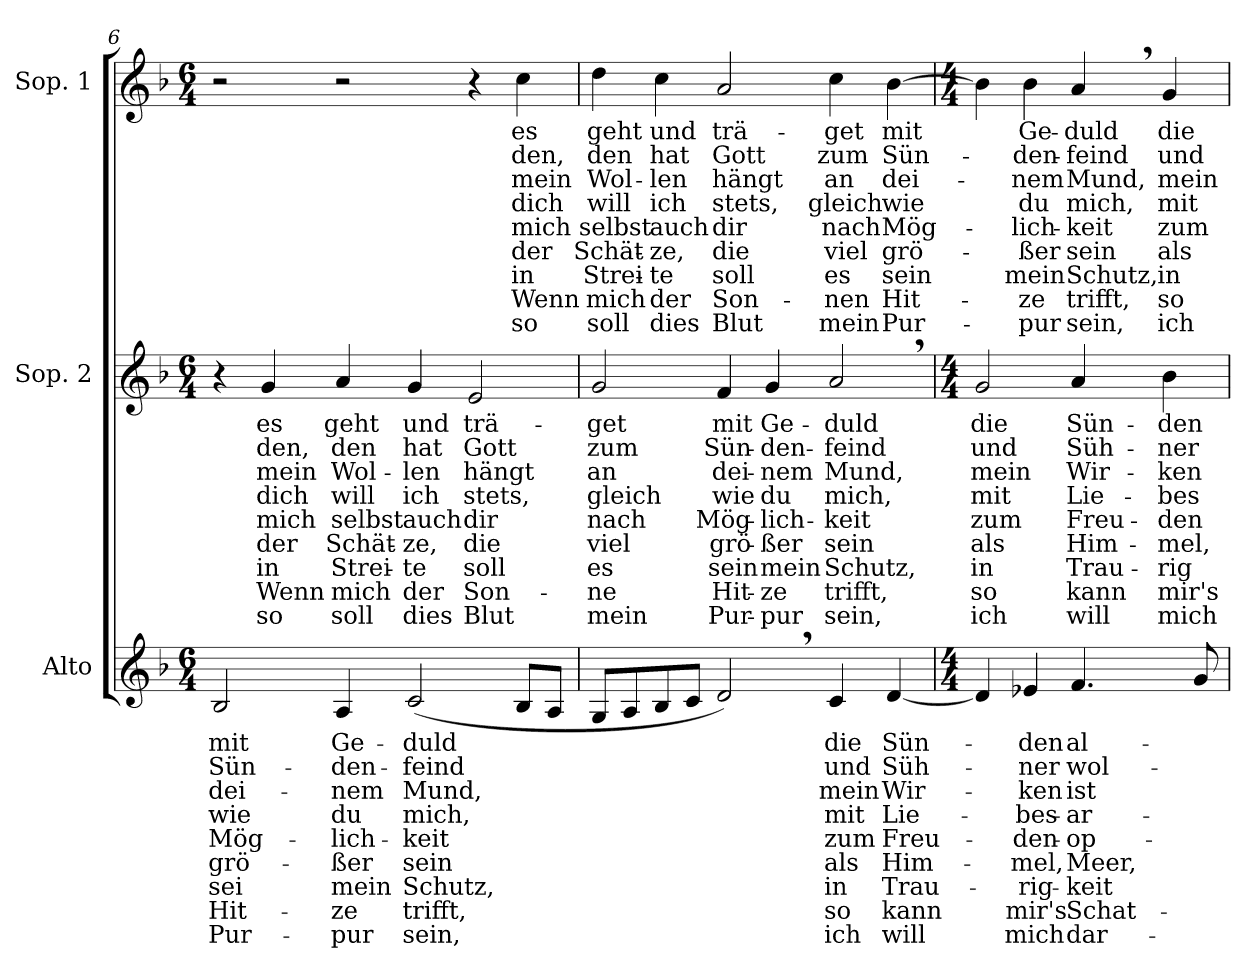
**kern	**text	**text	**text	**text	**text	**text	**text	**text	**text	**kern	**text	**text	**text	**text	**text	**text	**text	**text	**text	**kern	**text	**text	**text	**text	**text	**text	**text	**text	**text
*part3	*part3	*part3	*part3	*part3	*part3	*part3	*part3	*part3	*part3	*part2	*part2	*part2	*part2	*part2	*part2	*part2	*part2	*part2	*part2	*part1	*part1	*part1	*part1	*part1	*part1	*part1	*part1	*part1	*part1
*staff3	*staff3	*staff3	*staff3	*staff3	*staff3	*staff3	*staff3	*staff3	*staff3	*staff2	*staff2	*staff2	*staff2	*staff2	*staff2	*staff2	*staff2	*staff2	*staff2	*staff1	*staff1	*staff1	*staff1	*staff1	*staff1	*staff1	*staff1	*staff1	*staff1
*I"Alto	*	*	*	*	*	*	*	*	*	*I"Sop. 2	*	*	*	*	*	*	*	*	*	*I"Sop. 1	*	*	*	*	*	*	*	*	*
!!LO:PB:g=z
*clefG2	*	*	*	*	*	*	*	*	*	*clefG2	*	*	*	*	*	*	*	*	*	*clefG2	*	*	*	*	*	*	*	*	*
*k[b-]	*	*	*	*	*	*	*	*	*	*k[b-]	*	*	*	*	*	*	*	*	*	*k[b-]	*	*	*	*	*	*	*	*	*
*F:	*	*	*	*	*	*	*	*	*	*F:	*	*	*	*	*	*	*	*	*	*F:	*	*	*	*	*	*	*	*	*
*M6/4	*	*	*	*	*	*	*	*	*	*M6/4	*	*	*	*	*	*	*	*	*	*M6/4	*	*	*	*	*	*	*	*	*
=6	=6	=6	=6	=6	=6	=6	=6	=6	=6	=6	=6	=6	=6	=6	=6	=6	=6	=6	=6	=6	=6	=6	=6	=6	=6	=6	=6	=6	=6
!	!LO:LY:b	!LO:LY:b	!LO:LY:b	!LO:LY:b	!LO:LY:b	!LO:LY:b	!LO:LY:b	!LO:LY:b	!LO:LY:b	!	!	!	!	!	!	!	!	!	!	!	!	!	!	!	!	!	!	!	!
2B-/	mit	Sün-	dei-	wie	Mög-	grö-	sei	Hit-	Pur-	4r	.	.	.	.	.	.	.	.	.	2r	.	.	.	.	.	.	.	.	.
!	!	!	!	!	!	!	!	!	!	!	!LO:LY:b	!LO:LY:b	!LO:LY:b	!LO:LY:b	!LO:LY:b	!LO:LY:b	!LO:LY:b	!LO:LY:b	!LO:LY:b	!	!	!	!	!	!	!	!	!	!
.	.	.	.	.	.	.	.	.	.	4g/	es	den,	mein	dich	mich	der	in	Wenn	so	.	.	.	.	.	.	.	.	.	.
!	!LO:LY:b	!LO:LY:b	!LO:LY:b	!LO:LY:b	!LO:LY:b	!LO:LY:b	!LO:LY:b	!LO:LY:b	!LO:LY:b	!	!	!	!	!	!	!	!	!	!	!	!	!	!	!	!	!	!	!	!
!	!	!	!	!	!	!	!	!	!	!	!LO:LY:b	!LO:LY:b	!LO:LY:b	!LO:LY:b	!LO:LY:b	!LO:LY:b	!LO:LY:b	!LO:LY:b	!LO:LY:b	!	!	!	!	!	!	!	!	!	!
4A/	Ge-	-den-	-nem	du	-lich-	-ßer	mein	-ze	-pur	4a/	geht	den	Wol-	will	selbst	Schät-	Strei-	mich	soll	2r	.	.	.	.	.	.	.	.	.
!	!LO:LY:b	!LO:LY:b	!LO:LY:b	!LO:LY:b	!LO:LY:b	!LO:LY:b	!LO:LY:b	!LO:LY:b	!LO:LY:b	!	!	!	!	!	!	!	!	!	!	!	!	!	!	!	!	!	!	!	!
!	!	!	!	!	!	!	!	!	!	!	!LO:LY:b	!LO:LY:b	!LO:LY:b	!LO:LY:b	!LO:LY:b	!LO:LY:b	!LO:LY:b	!LO:LY:b	!LO:LY:b	!	!	!	!	!	!	!	!	!	!
(<2c/	-duld	-feind	Mund,	mich,	-keit	sein	Schutz,	trifft,	sein,	4g/	und	hat	-len	ich	auch	-ze,	-te	der	dies	.	.	.	.	.	.	.	.	.	.
!	!	!	!	!	!	!	!	!	!	!	!LO:LY:b	!LO:LY:b	!LO:LY:b	!LO:LY:b	!LO:LY:b	!LO:LY:b	!LO:LY:b	!LO:LY:b	!LO:LY:b	!	!	!	!	!	!	!	!	!	!
.	.	.	.	.	.	.	.	.	.	2e/	trä-	Gott	hängt	stets,	dir	die	soll	Son-	Blut	4r	.	.	.	.	.	.	.	.	.
!	!	!	!	!	!	!	!	!	!	!	!	!	!	!	!	!	!	!	!	!	!LO:LY:b	!LO:LY:b	!LO:LY:b	!LO:LY:b	!LO:LY:b	!LO:LY:b	!LO:LY:b	!LO:LY:b	!LO:LY:b
8B-/L	.	.	.	.	.	.	.	.	.	.	.	.	.	.	.	.	.	.	.	4cc\	es	den,	mein	dich	mich	der	in	Wenn	so
8A/J	.	.	.	.	.	.	.	.	.	.	.	.	.	.	.	.	.	.	.	.	.	.	.	.	.	.	.	.	.
=7	=7	=7	=7	=7	=7	=7	=7	=7	=7	=7	=7	=7	=7	=7	=7	=7	=7	=7	=7	=7	=7	=7	=7	=7	=7	=7	=7	=7	=7
!	!	!	!	!	!	!	!	!	!	!	!LO:LY:b	!LO:LY:b	!LO:LY:b	!LO:LY:b	!LO:LY:b	!LO:LY:b	!LO:LY:b	!LO:LY:b	!LO:LY:b	!	!	!	!	!	!	!	!	!	!
!	!	!	!	!	!	!	!	!	!	!	!	!	!	!	!	!	!	!	!	!	!LO:LY:b	!LO:LY:b	!LO:LY:b	!LO:LY:b	!LO:LY:b	!LO:LY:b	!LO:LY:b	!LO:LY:b	!LO:LY:b
8G/L	.	.	.	.	.	.	.	.	.	2g/	-get	zum	an	gleich	nach	viel	es	-ne	mein	4dd\	geht	den	Wol-	will	selbst	Schät-	Strei-	mich	soll
8A/	.	.	.	.	.	.	.	.	.	.	.	.	.	.	.	.	.	.	.	.	.	.	.	.	.	.	.	.	.
!	!	!	!	!	!	!	!	!	!	!	!	!	!	!	!	!	!	!	!	!	!LO:LY:b	!LO:LY:b	!LO:LY:b	!LO:LY:b	!LO:LY:b	!LO:LY:b	!LO:LY:b	!LO:LY:b	!LO:LY:b
8B-/	.	.	.	.	.	.	.	.	.	.	.	.	.	.	.	.	.	.	.	4cc\	und	hat	-len	ich	auch	-ze,	-te	der	dies
8c/J	.	.	.	.	.	.	.	.	.	.	.	.	.	.	.	.	.	.	.	.	.	.	.	.	.	.	.	.	.
!	!	!	!	!	!	!	!	!	!	!	!LO:LY:b	!LO:LY:b	!LO:LY:b	!LO:LY:b	!LO:LY:b	!LO:LY:b	!LO:LY:b	!LO:LY:b	!LO:LY:b	!	!	!	!	!	!	!	!	!	!
!	!	!	!	!	!	!	!	!	!	!	!	!	!	!	!	!	!	!	!	!	!LO:LY:b	!LO:LY:b	!LO:LY:b	!LO:LY:b	!LO:LY:b	!LO:LY:b	!LO:LY:b	!LO:LY:b	!LO:LY:b
2d,>/)	.	.	.	.	.	.	.	.	.	4f/	mit	Sün-	dei-	wie	Mög-	grö-	sein	Hit-	Pur-	2a/	trä-	Gott	hängt	stets,	dir	die	soll	Son-	Blut
!	!	!	!	!	!	!	!	!	!	!	!LO:LY:b	!LO:LY:b	!LO:LY:b	!LO:LY:b	!LO:LY:b	!LO:LY:b	!LO:LY:b	!LO:LY:b	!LO:LY:b	!	!	!	!	!	!	!	!	!	!
.	.	.	.	.	.	.	.	.	.	4g/	Ge-	-den-	-nem	du	-lich-	-ßer	mein	-ze	-pur	.	.	.	.	.	.	.	.	.	.
!	!LO:LY:b	!LO:LY:b	!LO:LY:b	!LO:LY:b	!LO:LY:b	!LO:LY:b	!LO:LY:b	!LO:LY:b	!LO:LY:b	!	!	!	!	!	!	!	!	!	!	!	!	!	!	!	!	!	!	!	!
!	!	!	!	!	!	!	!	!	!	!	!LO:LY:b	!LO:LY:b	!LO:LY:b	!LO:LY:b	!LO:LY:b	!LO:LY:b	!LO:LY:b	!LO:LY:b	!LO:LY:b	!	!	!	!	!	!	!	!	!	!
!	!	!	!	!	!	!	!	!	!	!	!	!	!	!	!	!	!	!	!	!	!LO:LY:b	!LO:LY:b	!LO:LY:b	!LO:LY:b	!LO:LY:b	!LO:LY:b	!LO:LY:b	!LO:LY:b	!LO:LY:b
4c/	die	und	mein	mit	zum	als	in	so	ich	2a,>/	-duld	-feind	Mund,	mich,	-keit	sein	Schutz,	trifft,	sein,	4cc\	-get	zum	an	gleich	nach	viel	es	-nen	mein
!	!LO:LY:b	!LO:LY:b	!LO:LY:b	!LO:LY:b	!LO:LY:b	!LO:LY:b	!LO:LY:b	!LO:LY:b	!LO:LY:b	!	!	!	!	!	!	!	!	!	!	!	!	!	!	!	!	!	!	!	!
!	!	!	!	!	!	!	!	!	!	!	!	!	!	!	!	!	!	!	!	!	!LO:LY:b	!LO:LY:b	!LO:LY:b	!LO:LY:b	!LO:LY:b	!LO:LY:b	!LO:LY:b	!LO:LY:b	!LO:LY:b
[4d/	Sün-	Süh-	Wir-	Lie-	Freu-	Him-	Trau-	kann	will	.	.	.	.	.	.	.	.	.	.	[4b-\	mit	Sün-	dei-	wie	Mög-	grö-	sein	Hit-	Pur-
=8	=8	=8	=8	=8	=8	=8	=8	=8	=8	=8	=8	=8	=8	=8	=8	=8	=8	=8	=8	=8	=8	=8	=8	=8	=8	=8	=8	=8	=8
*M4/4	*	*	*	*	*	*	*	*	*	*M4/4	*	*	*	*	*	*	*	*	*	*M4/4	*	*	*	*	*	*	*	*	*
!	!	!	!	!	!	!	!	!	!	!	!LO:LY:b	!LO:LY:b	!LO:LY:b	!LO:LY:b	!LO:LY:b	!LO:LY:b	!LO:LY:b	!LO:LY:b	!LO:LY:b	!	!	!	!	!	!	!	!	!	!
4d/]	.	.	.	.	.	.	.	.	.	2g/	die	und	mein	mit	zum	als	in	so	ich	4b-\]	.	.	.	.	.	.	.	.	.
!	!LO:LY:b	!LO:LY:b	!LO:LY:b	!LO:LY:b	!LO:LY:b	!LO:LY:b	!LO:LY:b	!LO:LY:b	!LO:LY:b	!	!	!	!	!	!	!	!	!	!	!	!	!	!	!	!	!	!	!	!
!	!	!	!	!	!	!	!	!	!	!	!	!	!	!	!	!	!	!	!	!	!LO:LY:b	!LO:LY:b	!LO:LY:b	!LO:LY:b	!LO:LY:b	!LO:LY:b	!LO:LY:b	!LO:LY:b	!LO:LY:b
4e-X/	-den	-ner	-ken	-bes-	-den-	-mel,	-rig-	mir's	mich	.	.	.	.	.	.	.	.	.	.	4b-\	Ge-	-den-	-nem	du	-lich-	-ßer	mein	-ze	-pur
!	!LO:LY:b	!LO:LY:b	!LO:LY:b	!LO:LY:b	!LO:LY:b	!LO:LY:b	!LO:LY:b	!LO:LY:b	!LO:LY:b	!	!	!	!	!	!	!	!	!	!	!	!	!	!	!	!	!	!	!	!
!	!	!	!	!	!	!	!	!	!	!	!LO:LY:b	!LO:LY:b	!LO:LY:b	!LO:LY:b	!LO:LY:b	!LO:LY:b	!LO:LY:b	!LO:LY:b	!LO:LY:b	!	!	!	!	!	!	!	!	!	!
!	!	!	!	!	!	!	!	!	!	!	!	!	!	!	!	!	!	!	!	!	!LO:LY:b	!LO:LY:b	!LO:LY:b	!LO:LY:b	!LO:LY:b	!LO:LY:b	!LO:LY:b	!LO:LY:b	!LO:LY:b
4.f/	al-	wol-	ist	-ar-	-op-	Meer,	-keit	Schat-	dar-	4a/	Sün-	Süh-	Wir-	Lie-	Freu-	Him-	Trau-	kann	will	4a,>/	-duld	-feind	Mund,	mich,	-keit	sein	Schutz,	trifft,	sein,
!	!	!	!	!	!	!	!	!	!	!	!LO:LY:b	!LO:LY:b	!LO:LY:b	!LO:LY:b	!LO:LY:b	!LO:LY:b	!LO:LY:b	!LO:LY:b	!LO:LY:b	!	!	!	!	!	!	!	!	!	!
!	!	!	!	!	!	!	!	!	!	!	!	!	!	!	!	!	!	!	!	!	!LO:LY:b	!LO:LY:b	!LO:LY:b	!LO:LY:b	!LO:LY:b	!LO:LY:b	!LO:LY:b	!LO:LY:b	!LO:LY:b
.	.	.	.	.	.	.	.	.	.	4b-\	-den	-ner	-ken	-bes-	-den-	-mel,	-rig-	mir's	mich	4g/	die	und	mein	mit	zum	als	in	so	ich
8g/	.	.	.	.	.	.	.	.	.	.	.	.	.	.	.	.	.	.	.	.	.	.	.	.	.	.	.	.	.
=	=	=	=	=	=	=	=	=	=	=	=	=	=	=	=	=	=	=	=	=	=	=	=	=	=	=	=	=	=
*-	*-	*-	*-	*-	*-	*-	*-	*-	*-	*-	*-	*-	*-	*-	*-	*-	*-	*-	*-	*-	*-	*-	*-	*-	*-	*-	*-	*-	*-
